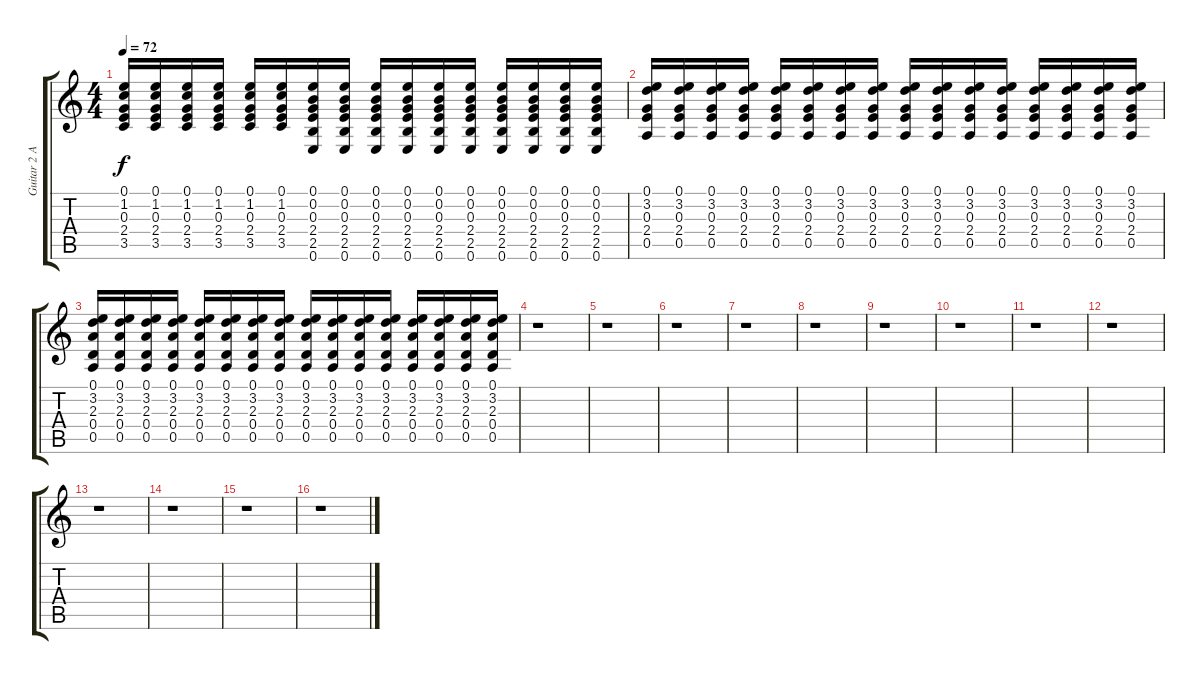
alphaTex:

\track ("Guitar 2 Acoustic" "Guitar 2 A") {instrument acousticguitarsteel}
\staff {score tabs}
\tuning (E4 B3 G3 D3 A2 E2) {hide}
\ts (4 4)
\tempo 72
\clef g2
\ks c
(0.1 1.2 0.3 2.4 3.5).16{dy f} (0.1 1.2 0.3 2.4 3.5).16 (0.1 1.2 0.3 2.4 3.5).16 (0.1 1.2 0.3 2.4 3.5).16 (0.1 1.2 0.3 2.4 3.5).16 (0.1 1.2 0.3 2.4 3.5).16 (0.1 0.2 0.3 2.4 2.5 0.6).16 (0.1 0.2 0.3 2.4 2.5 0.6).16 (0.1 0.2 0.3 2.4 2.5 0.6).16 (0.1 0.2 0.3 2.4 2.5 0.6).16 (0.1 0.2 0.3 2.4 2.5 0.6).16 (0.1 0.2 0.3 2.4 2.5 0.6).16 (0.1 0.2 0.3 2.4 2.5 0.6).16 (0.1 0.2 0.3 2.4 2.5 0.6).16 (0.1 0.2 0.3 2.4 2.5 0.6).16 (0.1 0.2 0.3 2.4 2.5 0.6).16 |
(0.1 3.2 0.3 2.4 0.5).16 (0.1 3.2 0.3 2.4 0.5).16 (0.1 3.2 0.3 2.4 0.5).16 (0.1 3.2 0.3 2.4 0.5).16 (0.1 3.2 0.3 2.4 0.5).16 (0.1 3.2 0.3 2.4 0.5).16 (0.1 3.2 0.3 2.4 0.5).16 (0.1 3.2 0.3 2.4 0.5).16 (0.1 3.2 0.3 2.4 0.5).16 (0.1 3.2 0.3 2.4 0.5).16 (0.1 3.2 0.3 2.4 0.5).16 (0.1 3.2 0.3 2.4 0.5).16 (0.1 3.2 0.3 2.4 0.5).16 (0.1 3.2 0.3 2.4 0.5).16 (0.1 3.2 0.3 2.4 0.5).16 (0.1 3.2 0.3 2.4 0.5).16 |
(0.1 3.2 2.3 0.4 0.5).16 (0.1 3.2 2.3 0.4 0.5).16 (0.1 3.2 2.3 0.4 0.5).16 (0.1 3.2 2.3 0.4 0.5).16 (0.1 3.2 2.3 0.4 0.5).16 (0.1 3.2 2.3 0.4 0.5).16 (0.1 3.2 2.3 0.4 0.5).16 (0.1 3.2 2.3 0.4 0.5).16 (0.1 3.2 2.3 0.4 0.5).16 (0.1 3.2 2.3 0.4 0.5).16 (0.1 3.2 2.3 0.4 0.5).16 (0.1 3.2 2.3 0.4 0.5).16 (0.1 3.2 2.3 0.4 0.5).16 (0.1 3.2 2.3 0.4 0.5).16 (0.1 3.2 2.3 0.4 0.5).16 (0.1 3.2 2.3 0.4 0.5).16 |
r.1 |
r.1 |
r.1 |
r.1 |
r.1 |
r.1 |
r.1 |
r.1 |
r.1 |
r.1 |
r.1 |
r.1 |
r.1
